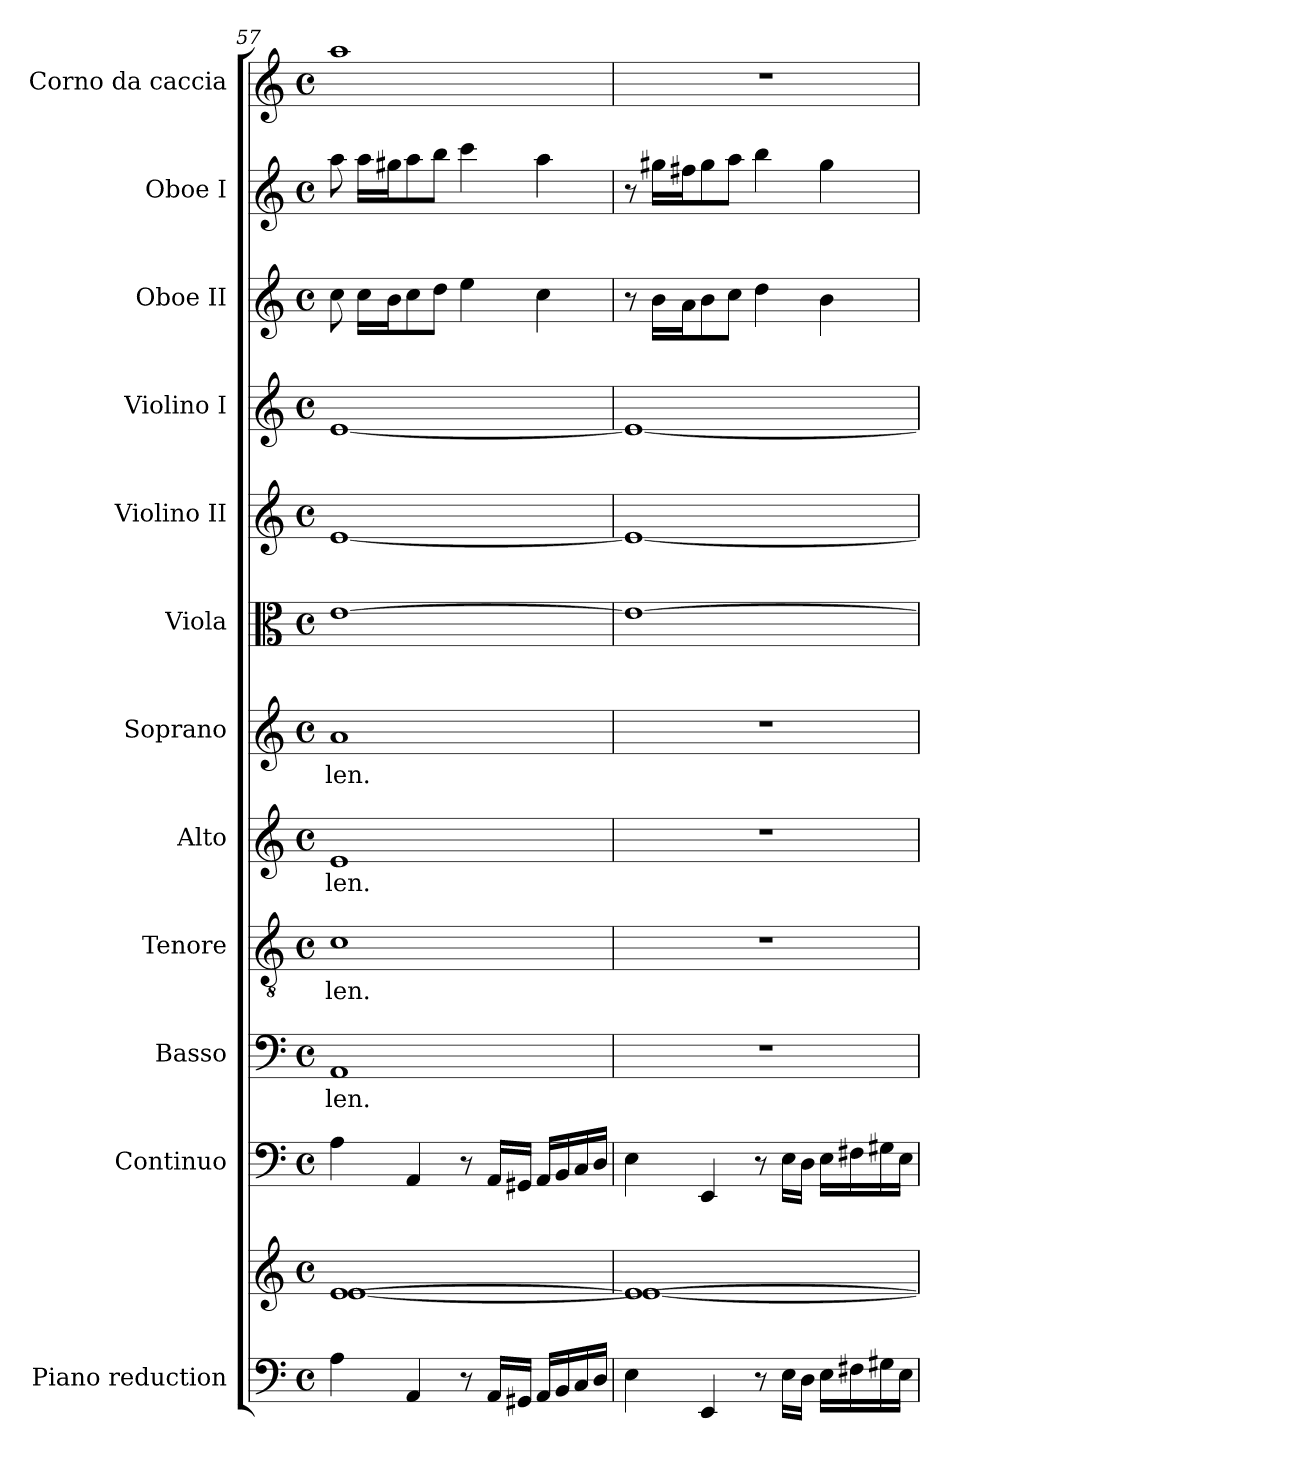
**kern	**kern	**kern	**kern	**text	**kern	**text	**kern	**text	**kern	**text	**kern	**kern	**kern	**kern	**kern	**kern
*part12	*part12	*part11	*part10	*part10	*part9	*part9	*part8	*part8	*part7	*part7	*part6	*part5	*part4	*part3	*part2	*part1
*staff13	*staff12	*staff11	*staff10	*staff10	*staff9	*staff9	*staff8	*staff8	*staff7	*staff7	*staff6	*staff5	*staff4	*staff3	*staff2	*staff1
*I"Piano reduction	*	*I"Continuo	*I"Basso	*	*I"Tenore	*	*I"Alto	*	*I"Soprano	*	*I"Viola	*I"Violino II	*I"Violino I	*I"Oboe II	*I"Oboe I	*I"Corno da caccia
*I'Pno	*	*	*	*	*	*	*	*	*	*	*I'Vla	*I'Vln	*I'Vln	*I'Ob	*I'Ob	*
*clefF4	*clefG2	*clefF4	*clefF4	*	*clefGv2	*	*clefG2	*	*clefG2	*	*clefC3	*clefG2	*clefG2	*clefG2	*clefG2	*clefG2
*	*	*	*	*	*	*	*	*	*	*	*	*	*	*	*	*ITrd7c12
*k[]	*k[]	*k[]	*k[]	*	*k[]	*	*k[]	*	*k[]	*	*k[]	*k[]	*k[]	*k[]	*k[]	*k[]
*M4/4	*M4/4	*M4/4	*M4/4	*	*M4/4	*	*M4/4	*	*M4/4	*	*M4/4	*M4/4	*M4/4	*M4/4	*M4/4	*M4/4
*met(c)	*met(c)	*met(c)	*met(c)	*	*met(c)	*	*met(c)	*	*met(c)	*	*met(c)	*met(c)	*met(c)	*met(c)	*met(c)	*met(c)
=57	=57	=57	=57	=57	=57	=57	=57	=57	=57	=57	=57	=57	=57	=57	=57	=57
*	*^	*	*	*	*	*	*	*	*	*	*	*	*	*	*	*
!	!	!	!	!	!LO:LY:b	!	!LO:LY:b	!	!LO:LY:b	!	!LO:LY:b	!	!	!	!	!	!
4A\	[1e	[1e	4A\	1AA	-len.	1c	-len.	1e	-len.	1a	-len.	[1e	[1e	[1e	8cc\	8aa\	1a
.	.	.	.	.	.	.	.	.	.	.	.	.	.	.	16cc\LL	16aa\LL	.
.	.	.	.	.	.	.	.	.	.	.	.	.	.	.	16b\J	16gg#X\J	.
4AA/	.	.	4AA/	.	.	.	.	.	.	.	.	.	.	.	8cc\	8aa\	.
.	.	.	.	.	.	.	.	.	.	.	.	.	.	.	8dd\J	8bb\J	.
8r	.	.	8r	.	.	.	.	.	.	.	.	.	.	.	4ee\	4ccc\	.
16AA/LL	.	.	16AA/LL	.	.	.	.	.	.	.	.	.	.	.	.	.	.
16GG#X/JJ	.	.	16GG#X/JJ	.	.	.	.	.	.	.	.	.	.	.	.	.	.
16AA/LL	.	.	16AA/LL	.	.	.	.	.	.	.	.	.	.	.	4cc\	4aa\	.
16BB/	.	.	16BB/	.	.	.	.	.	.	.	.	.	.	.	.	.	.
16C/	.	.	16C/	.	.	.	.	.	.	.	.	.	.	.	.	.	.
16D/JJ	.	.	16D/JJ	.	.	.	.	.	.	.	.	.	.	.	.	.	.
!!LO:PB:g=z
=58	=58	=58	=58	=58	=58	=58	=58	=58	=58	=58	=58	=58	=58	=58	=58	=58	=58
4E\	1e_	1e_	4E\	1r	.	1r	.	1r	.	1r	.	1e_	1e_	1e_	8r	8r	1r
.	.	.	.	.	.	.	.	.	.	.	.	.	.	.	16b\LL	16gg#X\LL	.
.	.	.	.	.	.	.	.	.	.	.	.	.	.	.	16a\J	16ff#X\J	.
4EE/	.	.	4EE/	.	.	.	.	.	.	.	.	.	.	.	8b\	8gg#\	.
.	.	.	.	.	.	.	.	.	.	.	.	.	.	.	8cc\J	8aa\J	.
8r	.	.	8r	.	.	.	.	.	.	.	.	.	.	.	4dd\	4bb\	.
16E\LL	.	.	16E\LL	.	.	.	.	.	.	.	.	.	.	.	.	.	.
16D\JJ	.	.	16D\JJ	.	.	.	.	.	.	.	.	.	.	.	.	.	.
16E\LL	.	.	16E\LL	.	.	.	.	.	.	.	.	.	.	.	4b\	4gg#\	.
16F#X\	.	.	16F#X\	.	.	.	.	.	.	.	.	.	.	.	.	.	.
16G#X\	.	.	16G#X\	.	.	.	.	.	.	.	.	.	.	.	.	.	.
16E\JJ	.	.	16E\JJ	.	.	.	.	.	.	.	.	.	.	.	.	.	.
*	*v	*v	*	*	*	*	*	*	*	*	*	*	*	*	*	*	*
=	=	=	=	=	=	=	=	=	=	=	=	=	=	=	=	=
*-	*-	*-	*-	*-	*-	*-	*-	*-	*-	*-	*-	*-	*-	*-	*-	*-
